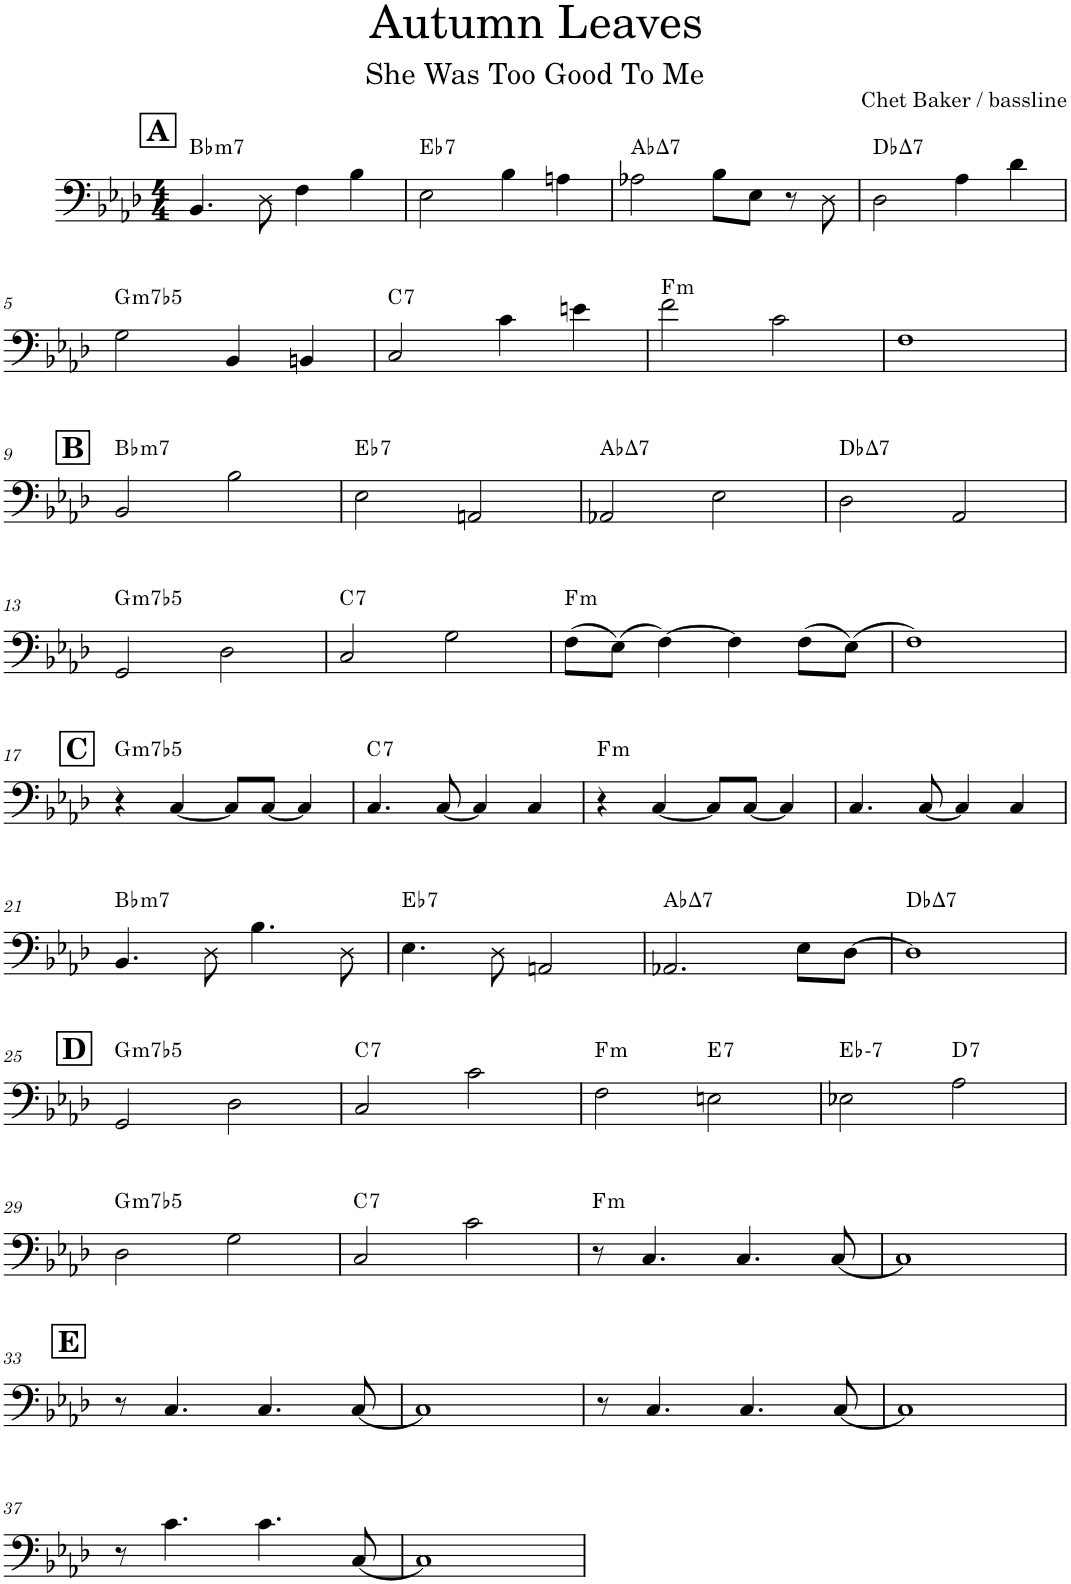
**kern	**harte
*part1	*part1
*staff1	*
*I"Bass Guitar	*
*I'B. Guit.	*
*clefF4	*
*Trd7c12	*
*k[b-e-a-d-]	*
*M4/4	*
!!LO:REH:place=s1:a:B:cj:fs=14:t=A
=1	=1
!	!LO:H:kt=m7
4.BB-/	Bb:min7
8D-\	.
4F\	.
4B-\	.
=2	=2
!	!LO:H:kt=7
2E-\	Eb:7
4B-\	.
4An\	.
=3	=3
!	!LO:H:kt=7
2A-X\	Ab:maj7
8B-\L	.
8E-\J	.
8r	.
8D-\	.
=4	=4
!	!LO:H:kt=7
2D-\	Db:maj7
4A-\	.
4d-\	.
!!LO:LB:g=z
=5	=5
!	!LO:H:kt=m7b5
2G\	G:hdim7
4BB-/	.
4BBn/	.
=6	=6
!	!LO:H:kt=7
2C/	C:7
4c\	.
4en\	.
=7	=7
!	!LO:H:kt=m
2f\	F:min
2c\	.
=8	=8
1F	.
!!LO:LB:g=z
!!LO:REH:place=s1:a:B:cj:fs=14:t=B
=9	=9
!	!LO:H:kt=m7
2BB-/	Bb:min7
2B-\	.
=10	=10
!	!LO:H:kt=7
2E-\	Eb:7
2AAn/	.
=11	=11
!	!LO:H:kt=7
2AA-X/	Ab:maj7
2E-\	.
=12	=12
!	!LO:H:kt=7
2D-\	Db:maj7
2AA-/	.
!!LO:LB:g=z
=13	=13
!	!LO:H:kt=m7b5
2GG/	G:hdim7
2D-\	.
=14	=14
!	!LO:H:kt=7
2C/	C:7
2G\	.
=15	=15
!	!LO:H:kt=m
(8F\L	F:min
(8E-\J)	.
[4F\)	.
4F\]	.
(8F\L	.
(8E-\J)	.
=16	=16
1F)	.
!!LO:LB:g=z
!!LO:REH:place=s1:a:B:cj:fs=14:t=C
=17	=17
!	!LO:H:kt=m7b5
4r	G:hdim7
[4C/	.
8C/L]	.
[8C/J	.
4C/]	.
=18	=18
!	!LO:H:kt=7
4.C/	C:7
[8C/	.
4C/]	.
4C/	.
=19	=19
!	!LO:H:kt=m
4r	F:min
[4C/	.
8C/L]	.
[8C/J	.
4C/]	.
=20	=20
4.C/	.
[8C/	.
4C/]	.
4C/	.
!!LO:LB:g=z
=21	=21
!	!LO:H:kt=m7
4.BB-/	Bb:min7
8D-\	.
4.B-\	.
8D-\	.
=22	=22
!	!LO:H:kt=7
4.E-\	Eb:7
8D-\	.
2AAn/	.
=23	=23
!	!LO:H:kt=7
2.AA-X/	Ab:maj7
8E-\L	.
[8D-\J	.
=24	=24
!	!LO:H:kt=7
1D-]	Db:maj7
!!LO:LB:g=z
!!LO:REH:place=s1:a:B:cj:fs=14:t=D
=25	=25
!	!LO:H:kt=m7b5
2GG/	G:hdim7
2D-\	.
=26	=26
!	!LO:H:kt=7
2C/	C:7
2c\	.
=27	=27
!	!LO:H:kt=m
2F\	F:min
!	!LO:H:kt=7
2En\	E:7
=28	=28
!	!LO:H:kt=7
2E-X\	Eb:min7
!	!LO:H:kt=7
2A-\	D:7
!!LO:LB:g=z
=29	=29
!	!LO:H:kt=m7b5
2D-\	G:hdim7
2G\	.
=30	=30
!	!LO:H:kt=7
2C/	C:7
2c\	.
=31	=31
!	!LO:H:kt=m
8r	F:min
4.C/	.
4.C/	.
[8C/	.
=32	=32
1C]	.
!!LO:LB:g=z
!!LO:REH:place=s1:a:B:cj:fs=14:t=E
=33	=33
8r	.
4.C/	.
4.C/	.
[8C/	.
=34	=34
1C]	.
=35	=35
8r	.
4.C/	.
4.C/	.
[8C/	.
=36	=36
1C]	.
!!LO:LB:g=z
=37	=37
8r	.
4.c\	.
4.c\	.
[8C/	.
=38	=38
1C]	.
=	=
*-	*-
